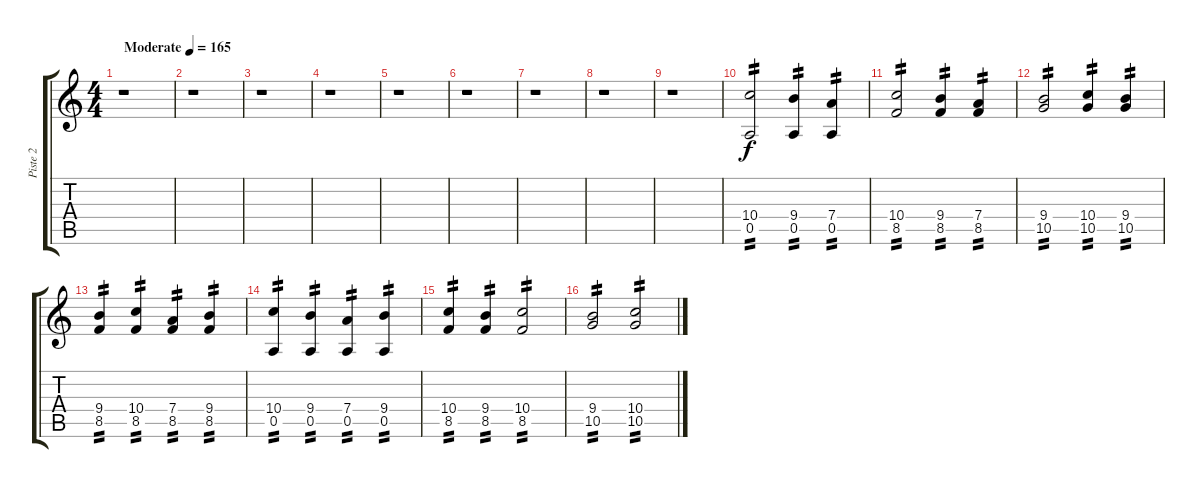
\track ("Piste 2" "Piste 2") {instrument distortionguitar}
\staff {score tabs}
\tuning (E4 B3 G3 D3 A2 E2) {hide}
\ts (4 4)
\tempo (165 "Moderate")
\clef g2
\ks c
r.1{dy f instrument distortionguitar} |
r.1 |
r.1 |
r.1 |
r.1 |
r.1 |
r.1 |
r.1 |
r.1 |
(10.4 0.5).2{tp 2} (9.4 0.5).4{tp 2} (7.4 0.5).4{tp 2} |
(10.4 8.5).2{tp 2} (9.4 8.5).4{tp 2} (7.4 8.5).4{tp 2} |
(9.4 10.5).2{tp 2} (10.4 10.5).4{tp 2} (9.4 10.5).4{tp 2} |
(9.4 8.5).4{tp 2} (10.4 8.5).4{tp 2} (7.4 8.5).4{tp 2} (9.4 8.5).4{tp 2} |
(10.4 0.5).4{tp 2} (9.4 0.5).4{tp 2} (7.4 0.5).4{tp 2} (9.4 0.5).4{tp 2} |
(10.4 8.5).4{tp 2} (9.4 8.5).4{tp 2} (10.4 8.5).2{tp 2} |
(9.4 10.5).2{tp 2} (10.4 10.5).2{tp 2}
